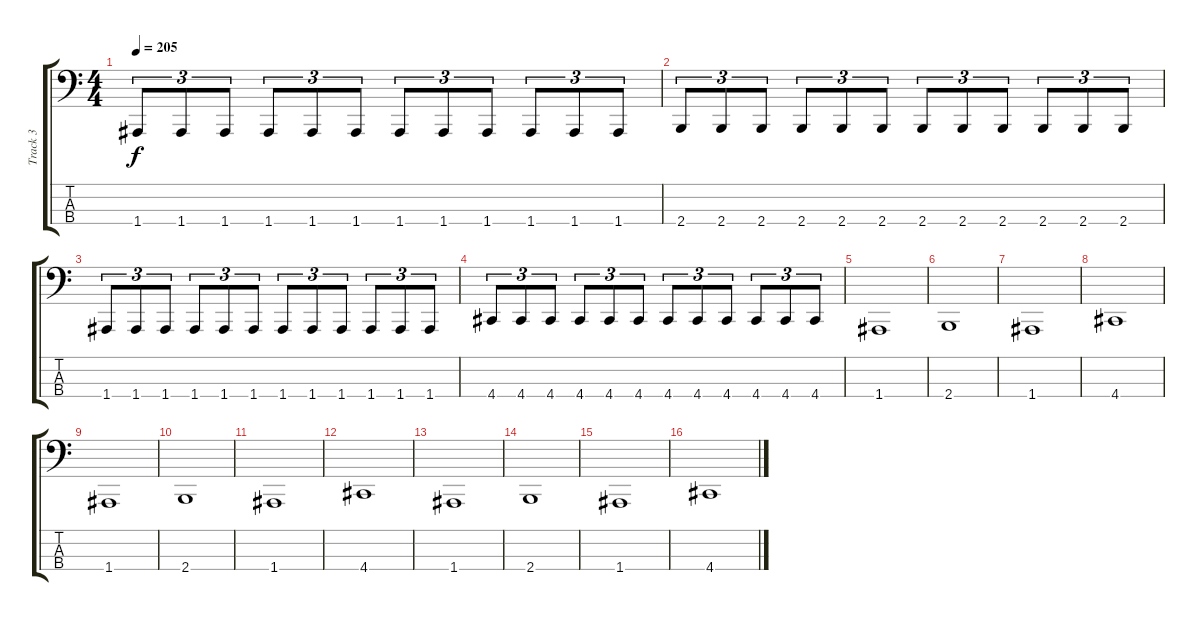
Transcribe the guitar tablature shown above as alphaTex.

\track ("Track 3" "Track 3") {instrument electricbasspick}
\staff {score tabs}
\tuning (D2 A1 E1 A0) {hide}
\ts (4 4)
\tempo 205
\clef f4
\ks c
1.4.8{tu (3 2) dy f} 1.4.8{tu (3 2)} 1.4.8{tu (3 2)} 1.4.8{tu (3 2)} 1.4.8{tu (3 2)} 1.4.8{tu (3 2)} 1.4.8{tu (3 2)} 1.4.8{tu (3 2)} 1.4.8{tu (3 2)} 1.4.8{tu (3 2)} 1.4.8{tu (3 2)} 1.4.8{tu (3 2)} |
2.4.8{tu (3 2)} 2.4.8{tu (3 2)} 2.4.8{tu (3 2)} 2.4.8{tu (3 2)} 2.4.8{tu (3 2)} 2.4.8{tu (3 2)} 2.4.8{tu (3 2)} 2.4.8{tu (3 2)} 2.4.8{tu (3 2)} 2.4.8{tu (3 2)} 2.4.8{tu (3 2)} 2.4.8{tu (3 2)} |
1.4.8{tu (3 2)} 1.4.8{tu (3 2)} 1.4.8{tu (3 2)} 1.4.8{tu (3 2)} 1.4.8{tu (3 2)} 1.4.8{tu (3 2)} 1.4.8{tu (3 2)} 1.4.8{tu (3 2)} 1.4.8{tu (3 2)} 1.4.8{tu (3 2)} 1.4.8{tu (3 2)} 1.4.8{tu (3 2)} |
4.4.8{tu (3 2)} 4.4.8{tu (3 2)} 4.4.8{tu (3 2)} 4.4.8{tu (3 2)} 4.4.8{tu (3 2)} 4.4.8{tu (3 2)} 4.4.8{tu (3 2)} 4.4.8{tu (3 2)} 4.4.8{tu (3 2)} 4.4.8{tu (3 2)} 4.4.8{tu (3 2)} 4.4.8{tu (3 2)} |
1.4.1 |
2.4.1 |
1.4.1 |
4.4.1 |
1.4.1 |
2.4.1 |
1.4.1 |
4.4.1 |
1.4.1 |
2.4.1 |
1.4.1 |
4.4.1
